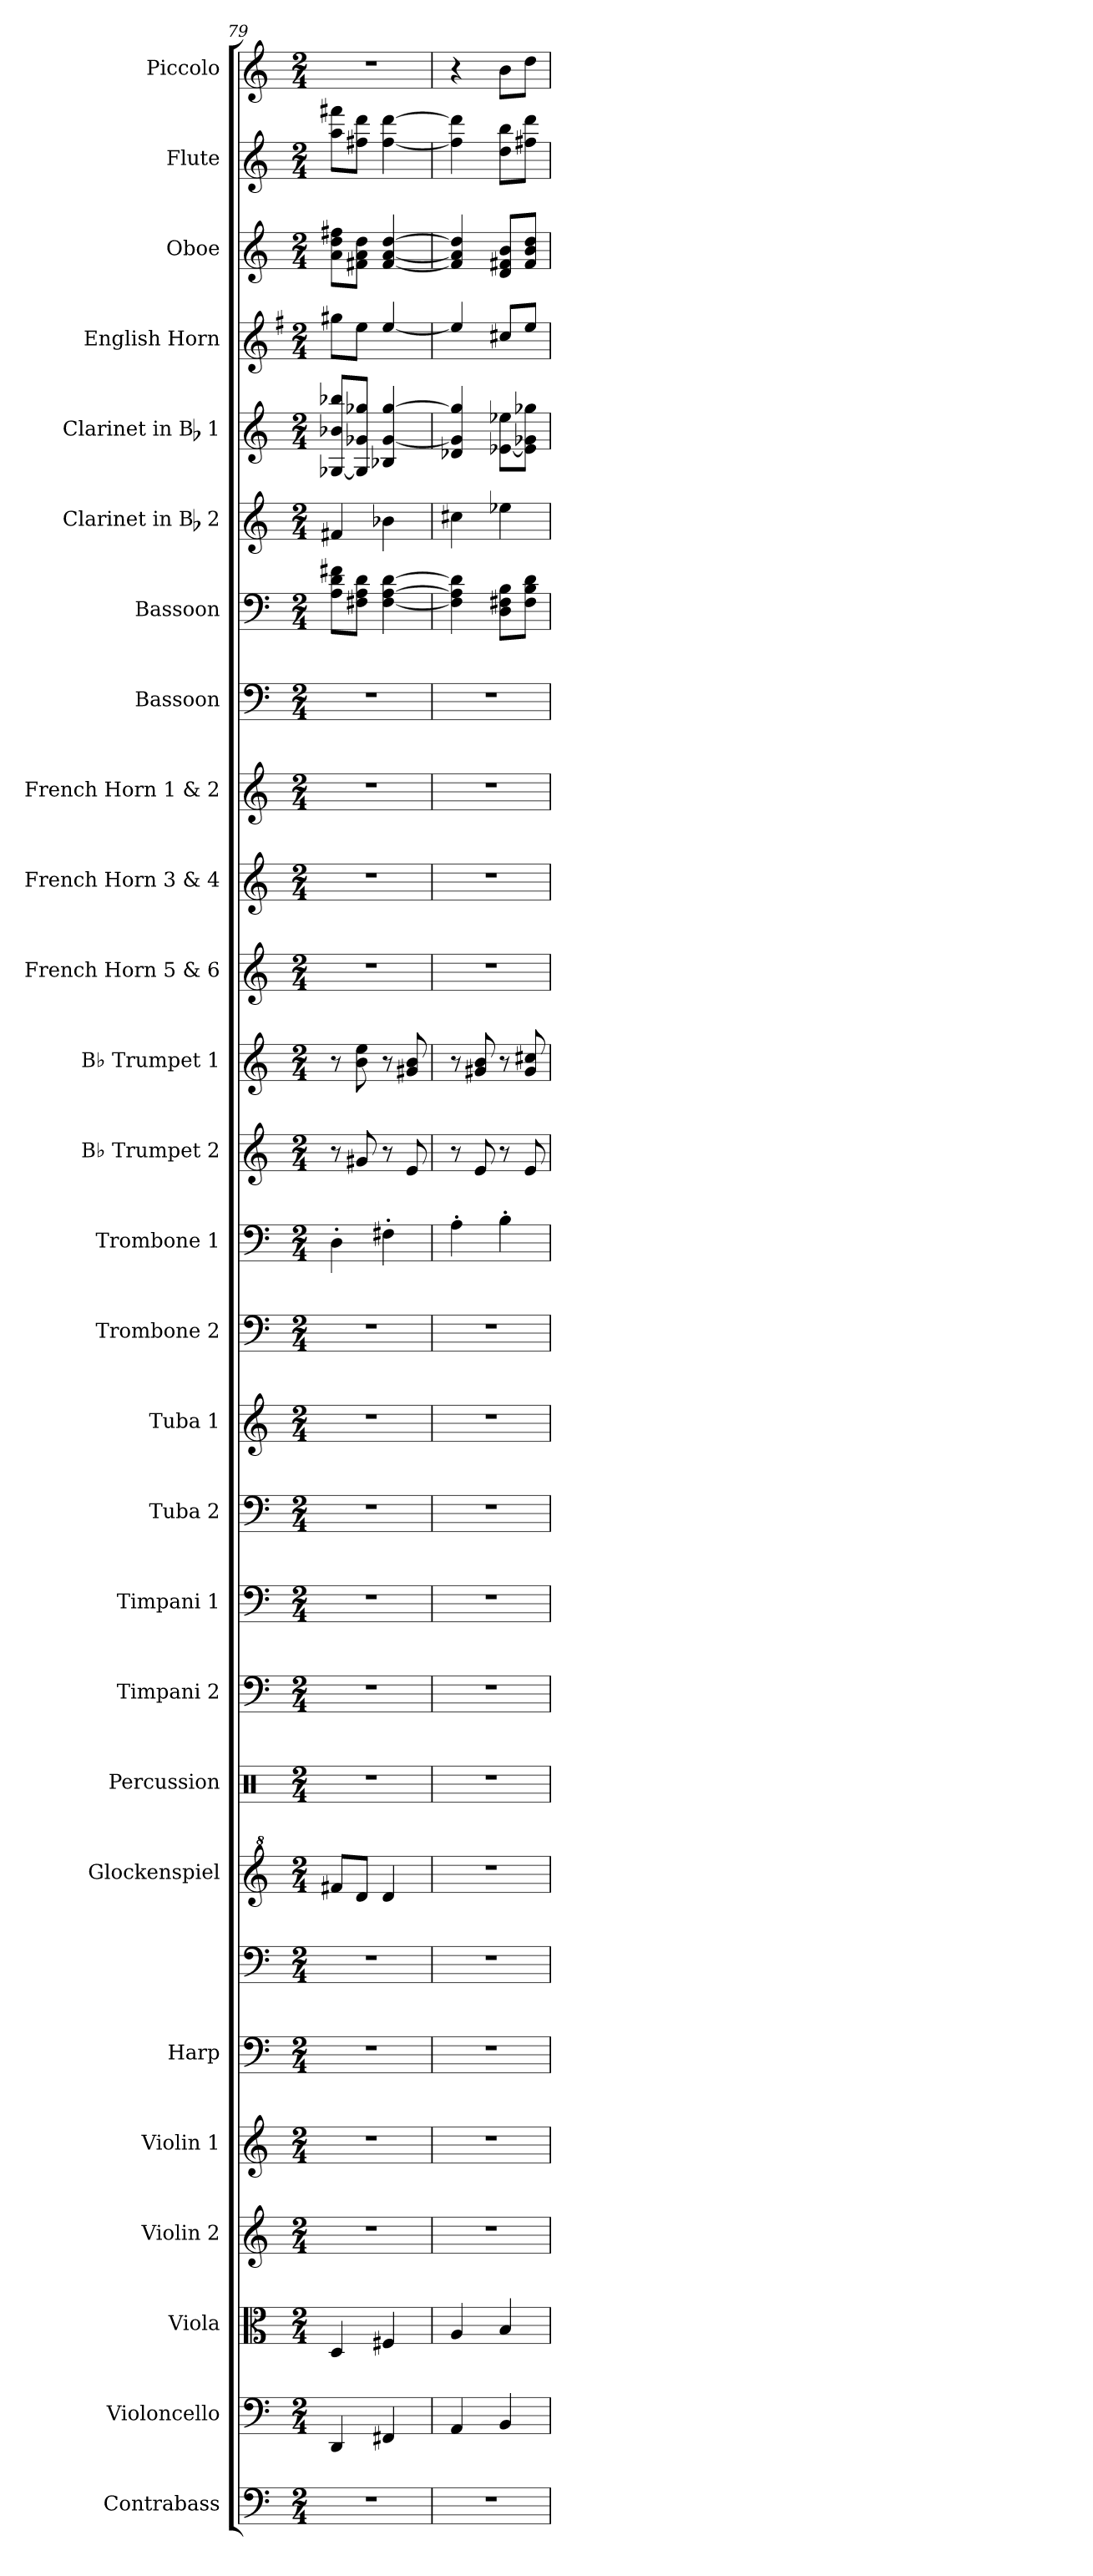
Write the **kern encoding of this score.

**kern	**kern	**kern	**kern	**kern	**kern	**kern	**kern	**kern	**kern	**kern	**kern	**kern	**kern	**kern	**kern	**kern	**kern	**kern	**kern	**kern	**kern	**kern	**kern	**kern	**kern	**kern	**kern
*part27	*part26	*part25	*part24	*part23	*part22	*part22	*part21	*part20	*part19	*part18	*part17	*part16	*part15	*part14	*part13	*part12	*part11	*part10	*part9	*part8	*part7	*part6	*part5	*part4	*part3	*part2	*part1
*staff28	*staff27	*staff26	*staff25	*staff24	*staff23	*staff22	*staff21	*staff20	*staff19	*staff18	*staff17	*staff16	*staff15	*staff14	*staff13	*staff12	*staff11	*staff10	*staff9	*staff8	*staff7	*staff6	*staff5	*staff4	*staff3	*staff2	*staff1
*I"Contrabass	*I"Violoncello	*I"Viola	*I"Violin 2	*I"Violin 1	*I"Harp	*	*I"Glockenspiel	*I"Percussion	*I"Timpani 2	*I"Timpani 1	*I"Tuba 2	*I"Tuba 1	*I"Trombone 2	*I"Trombone 1	*I"B♭ Trumpet 2	*I"B♭ Trumpet 1	*I"French Horn 5 &amp; 6	*I"French Horn 3 &amp; 4	*I"French Horn 1 &amp; 2	*I"Bassoon	*I"Bassoon	*I"Clarinet in Bb 2	*I"Clarinet in Bb 1	*I"English Horn	*I"Oboe	*I"Flute	*I"Piccolo
*I'Cbs.	*I'Vlc.	*I'Vla.	*I'Vln. 2	*I'Vln. 1	*I'Hrp.	*	*I'Glk.	*I'Perc.	*I'Timp. 2	*I'Timp. 1	*I'Tba. 2	*I'Tba. 1	*I'Tbn. 2	*I'Tbn. 1	*I'B♭ Tpt. 2	*I'B♭ Tpt. 1	*I'F Hn. 5 &amp; 6	*I'F Hn. 3 &amp; 4	*I'F Hn. 1 &amp; 2	*I'Bsn.	*I'Bsn.	*	*	*I'Eng Hn.	*I'Ob.	*I'Fl.	*I'Pic.
!!LO:PB:g=z
*clefF4	*clefF4	*clefC3	*clefG2	*clefG2	*clefF4	*clefF4	*clefG^2	*clefX	*clefF4	*clefF4	*clefF4	*clefG2	*clefF4	*clefF4	*clefG2	*clefG2	*clefG2	*clefG2	*clefG2	*clefF4	*clefF4	*clefG2	*clefG2	*clefG2	*clefG2	*clefG2	*clefG2
*	*	*	*	*	*	*	*	*	*	*	*	*	*	*	*ITrd1c2	*ITrd1c2	*ITrd4c7	*ITrd4c7	*ITrd4c7	*	*	*ITrd-5c-8	*ITrd-5c-8	*ITrd4c7	*	*	*
*k[]	*k[]	*k[]	*k[]	*k[]	*k[]	*k[]	*k[]	*k[]	*k[]	*k[]	*k[]	*k[]	*k[]	*k[]	*k[b-e-]	*k[b-e-]	*k[b-]	*k[b-]	*k[b-]	*k[]	*k[]	*k[b-e-a-d-]	*k[b-e-a-d-]	*k[]	*k[]	*k[]	*k[]
*M2/4	*M2/4	*M2/4	*M2/4	*M2/4	*M2/4	*M2/4	*M2/4	*M2/4	*M2/4	*M2/4	*M2/4	*M2/4	*M2/4	*M2/4	*M2/4	*M2/4	*M2/4	*M2/4	*M2/4	*M2/4	*M2/4	*M2/4	*M2/4	*M2/4	*M2/4	*M2/4	*M2/4
=79	=79	=79	=79	=79	=79	=79	=79	=79	=79	=79	=79	=79	=79	=79	=79	=79	=79	=79	=79	=79	=79	=79	=79	=79	=79	=79	=79
2r	4DD/	4D/	2r	2r	2r	2r	8ff#X/L	2r	2r	2r	2r	2r	2r	4D'\	8r	8r	2r	2r	2r	2r	8A\ 8d\ 8f#X\L	4ddn/	[8e--X/ 8gg-X/ 8ggg-X/L	8cc#X\L	8a\ 8dd\ 8ff#X\L	8aa\ 8fff#X\L	2r
.	.	.	.	.	.	.	8dd/J	.	.	.	.	.	.	.	8f#X/	8a\ 8dd\	.	.	.	.	8F#X\ 8A\ 8d\J	.	8e--/] 8ee--X/ 8eee--X/J	8a\J	8f#X\ 8a\ 8dd\J	8ff#X\ 8ddd\J	.
.	4FF#X/	4F#X/	.	.	.	.	4dd/	.	.	.	.	.	.	4F#X'\	8r	8r	.	.	.	.	[4F#\ [4A\ [4d\	4gg-X\	4g-X/ [4ee--/ [4eee--/	[4a/	[4f#/ [4a/ [4dd/	[4ff#\ [4ddd\	.
.	.	.	.	.	.	.	.	.	.	.	.	.	.	.	8d/	8f#X/ 8a/	.	.	.	.	.	.	.	.	.	.	.
=80	=80	=80	=80	=80	=80	=80	=80	=80	=80	=80	=80	=80	=80	=80	=80	=80	=80	=80	=80	=80	=80	=80	=80	=80	=80	=80	=80
2r	4AA/	4A/	2r	2r	2r	2r	2r	2r	2r	2r	2r	2r	2r	4A'\	8r	8r	2r	2r	2r	2r	4F#\] 4A\] 4d\]	4aan\	4b--X/ 4ee--/] 4eee--/]	4a/]	4f#/] 4a/] 4dd/]	4ff#\] 4ddd\]	4r
.	.	.	.	.	.	.	.	.	.	.	.	.	.	.	8d/	8f#X/ 8a/	.	.	.	.	.	.	.	.	.	.	.
.	4BB/	4B/	.	.	.	.	.	.	.	.	.	.	.	4B'\	8r	8r	.	.	.	.	8D\ 8F#X\ 8B\L	4ccc-X\	[8cc-X\ 8ccc-X\L	8f#X/L	8d/ 8f#X/ 8b/L	8dd\ 8bb\L	8b\L
.	.	.	.	.	.	.	.	.	.	.	.	.	.	.	8d/	8f#/ 8bn/	.	.	.	.	8F#\ 8B\ 8d\J	.	8cc-\] 8ee--X\ 8eee--X\J	8a/J	8f#/ 8b/ 8dd/J	8ff#X\ 8ddd\J	8dd\J
=	=	=	=	=	=	=	=	=	=	=	=	=	=	=	=	=	=	=	=	=	=	=	=	=	=	=	=
*-	*-	*-	*-	*-	*-	*-	*-	*-	*-	*-	*-	*-	*-	*-	*-	*-	*-	*-	*-	*-	*-	*-	*-	*-	*-	*-	*-
